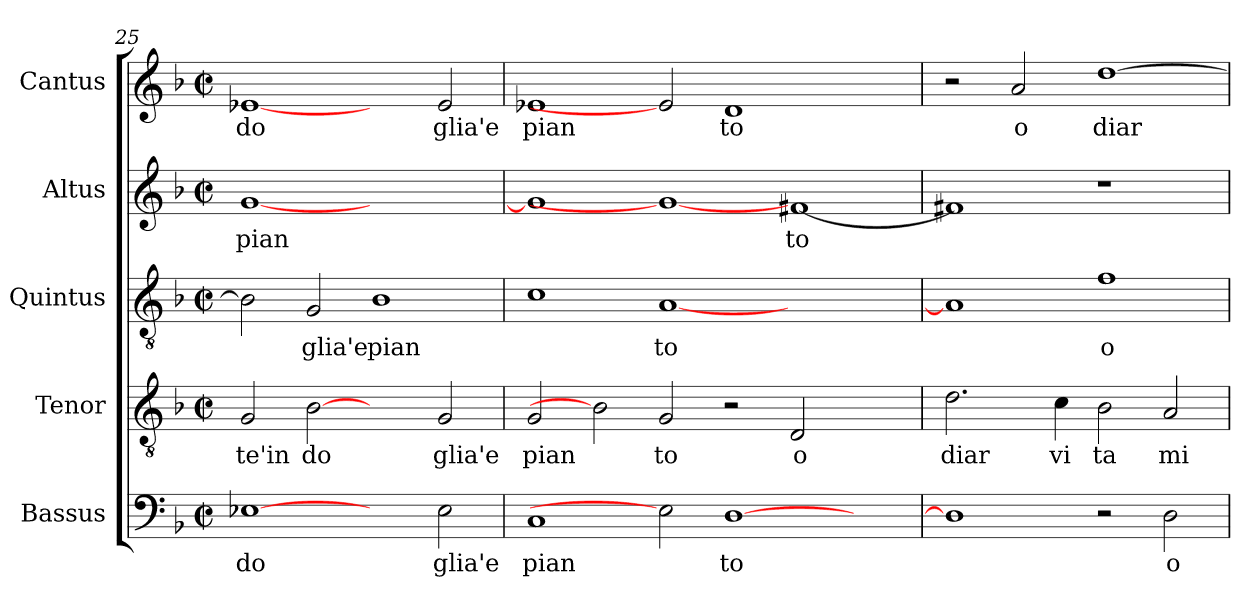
**kern	**text	**kern	**text	**kern	**text	**kern	**text	**kern	**text
*part5	*part5	*part4	*part4	*part3	*part3	*part2	*part2	*part1	*part1
*staff5	*staff5	*staff4	*staff4	*staff3	*staff3	*staff2	*staff2	*staff1	*staff1
*I"Bassus	*	*I"Tenor	*	*I"Quintus	*	*I"Altus	*	*I"Cantus	*
*clefF4	*	*clefGv2	*	*clefGv2	*	*clefG2	*	*clefG2	*
*k[b-]	*	*k[b-]	*	*k[b-]	*	*k[b-]	*	*k[b-]	*
*F:	*	*F:	*	*F:	*	*F:	*	*F:	*
*M2/2	*	*M2/2	*	*M2/2	*	*M2/2	*	*M2/2	*
*met(c|)	*	*met(c|)	*	*met(c|)	*	*met(c|)	*	*met(c|)	*
=25	=25	=25	=25	=25	=25	=25	=25	=25	=25
!	!LO:LY:b:cj	!	!LO:LY:b:cj	!	!LO:LY:b:cj	!	!LO:LY:b:cj	!	!LO:LY:b:cj
[1E-	do	2G/	te'in	2B-\]	.	[<1g	pian-	[1e-X	do
!	!	!	!LO:LY:b:cj	!	!LO:LY:b:cj	!	!	!	!
.	.	[2B-	do	2G/	glia'e	.	.	.	.
!	!	!	!	!	!LO:LY:b:cj	!	!	!	!
2ryy	.	2ryy	.	1B-	pian	1ryy	.	2ryy	.
!	!LO:LY:b:cj	!	!LO:LY:b:cj	!	!	!	!	!	!LO:LY:b:cj
2E-\	glia'e	2G/	glia'e	.	.	.	.	2e-/	glia'e
=26	=26	=26	=26	=26	=26	=26	=26	=26	=26
!	!LO:LY:b:cj	!	!LO:LY:b:cj	!	!LO:LY:b:cj	!	!LO:LY:b:cj	!	!LO:LY:b:cj
1C	pian	2G/	pian	1c	.	1g]	--	1e-X	pian
.	.	2B-]	.	.	.	.	.	.	.
!	!	!	!LO:LY:b:cj	!	!LO:LY:b:cj	!	!	!	!
2E-]	.	2G/	to	[>1A	to	1g_	.	2e-]	.
!	!LO:LY:b:cj	!	!	!	!	!	!	!	!LO:LY:b:cj
[>1D	to	2r	.	.	.	.	.	1d	to
!	!	!	!LO:LY:b:cj	!	!	!	!LO:LY:b:cj	!	!
.	.	2D/	o	1ryy	.	[>1f#X	-to	.	.
2ryy	.	2ryy	.	.	.	.	.	2ryy	.
!!LO:PB:g=z
=27	=27	=27	=27	=27	=27	=27	=27	=27	=27
!	!LO:LY:b:cj	!	!LO:LY:b:cj	!	!LO:LY:b:cj	!	!LO:LY:b:cj	!	!
1D]	.	2.d\	diar	1A]	.	1f#X]	.	2r	.
!	!	!	!	!	!	!	!	!	!LO:LY:b:cj
.	.	.	.	.	.	.	.	2a/	o
!	!	!	!LO:LY:b:cj	!	!	!	!	!	!
.	.	4c\	vi	.	.	.	.	.	.
!	!	!	!LO:LY:b:cj	!	!LO:LY:b:cj	!	!	!	!LO:LY:b:cj
2r	.	2B-\	ta	1f	o	1r	.	[>1dd	diar
!	!LO:LY:b:cj	!	!LO:LY:b:cj	!	!	!	!	!	!
2D\	o-	2A/	mi	.	.	.	.	.	.
=	=	=	=	=	=	=	=	=	=
*-	*-	*-	*-	*-	*-	*-	*-	*-	*-
